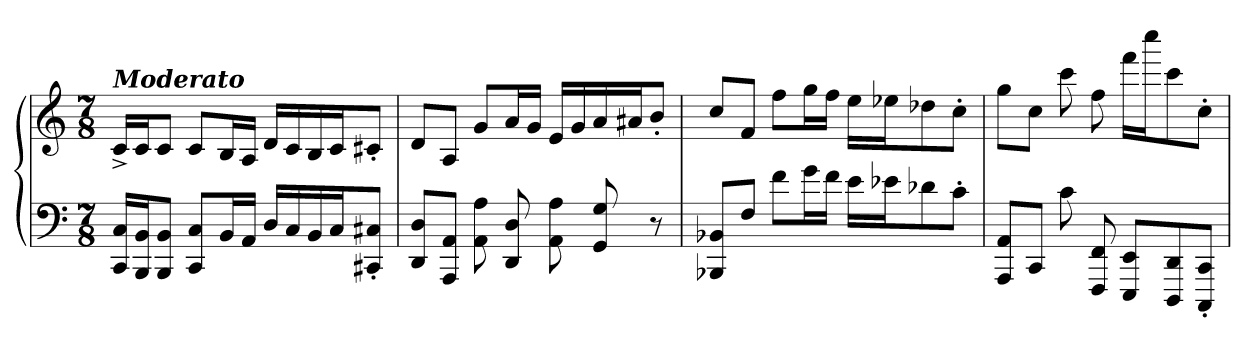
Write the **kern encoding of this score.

**kern	**kern
*part1	*part1
*staff2	*staff1
*clefF4	*clefG2
*k[]	*k[]
*M7/8	*M7/8
=1	=1
!	!LO:TX:a:Bi:t=Moderato
16CC/ 16C/LL	16c^/LL
16BBB/ 16BB/J	16c/J
8BBB/ 8BB/J	8c/J
8CC/ 8C/L	8c/L
16BB/L	16B/L
16AA/JJ	16A/JJ
16D/LL	16d/LL
16C/	16c/
16BB/	16B/
16C/J	16c/J
8CC#X'/ 8C#X'/J	8c#X'/J
=2	=2
8DD/ 8D/L	8d/L
8AAA/ 8AA/J	8A/J
8AA\ 8A\	8g/L
8DD/ 8D/	16a/L
.	16g/JJ
8AA\ 8A\	16e/LL
.	16g/
8GG/ 8G/	16a/
.	16a#X/J
8r	8b'/J
!!LO:LB:g=z
=3	=3
8BBB-X/ 8BB-X/L	8cc/L
8F/J	8f/J
8f\L	8ff\L
16g\L	16gg\L
16f\JJ	16ff\JJ
16e\LL	16ee\LL
16e-X\J	16ee-X\J
8d-X\	8dd-X\
8c'\J	8cc'\J
=4	=4
8AAA/ 8AA/L	8gg\L
8CC/J	8cc\J
8c\	8ccc\
8FFF/ 8FF/	8ff\
8EEE/ 8EE/L	16fff\LL
.	16cccc\J
8DDD/ 8DD/	8ccc\
8CCC'/ 8CC'/J	8cc'\J
=	=
*-	*-
